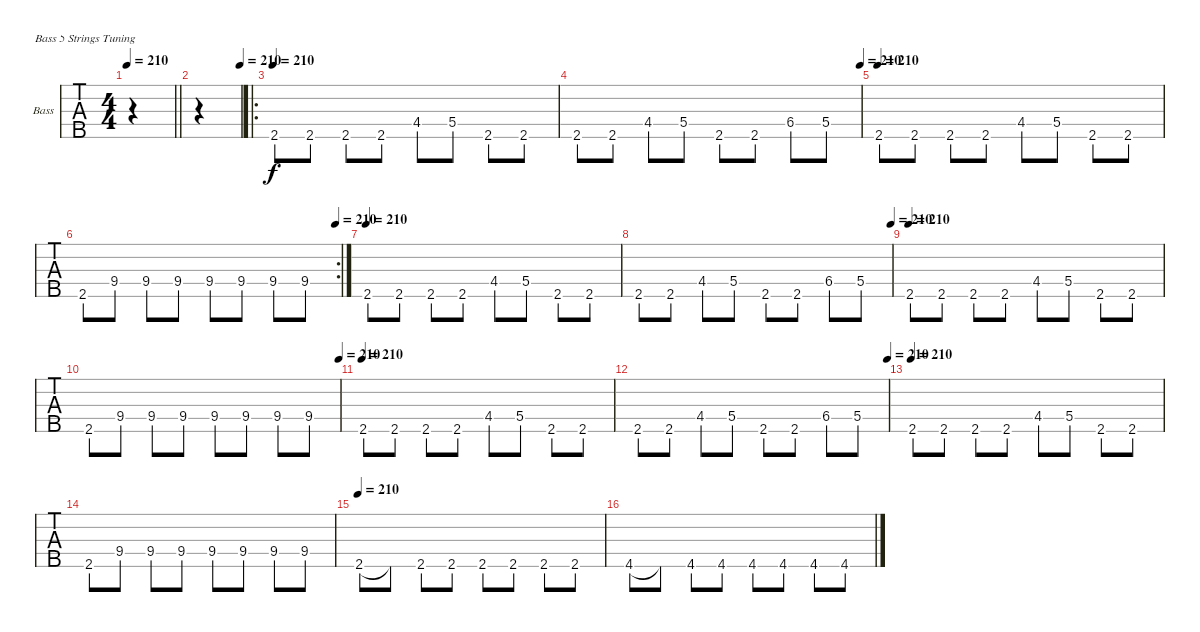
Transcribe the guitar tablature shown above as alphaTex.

\bracketExtendMode groupsimilarinstruments
\firstSystemTrackNameOrientation horizontal
\otherSystemsTrackNameOrientation horizontal
\track ("Boni" "Bass") {instrument electricbassfinger}
\staff {tabs}
\tuning (G2 D2 A1 E1 B0)
\ts (4 4)
\tempo 210
\clef f4
\barLineRight lightlight
\ks c
|
\tempo (210 1)
|
\ro
\tempo 210
2.5{acc #}.8 2.5{acc #}.8 2.5{acc #}.8 2.5{acc #}.8 4.4{acc #}.8 5.4.8 2.5{acc #}.8 2.5{acc #}.8 |
\tempo (210 1)
2.5{acc #}.8 2.5{acc #}.8 4.4{acc #}.8 5.4.8 2.5{acc #}.8 2.5{acc #}.8 6.4{acc #}.8 5.4.8 |
\tempo 210
2.5{acc #}.8 2.5{acc #}.8 2.5{acc #}.8 2.5{acc #}.8 4.4{acc #}.8 5.4.8 2.5{acc #}.8 2.5{acc #}.8 |
\rc 2
\tempo (210 1)
2.5{acc #}.8 9.4{acc #}.8 9.4{acc #}.8 9.4{acc #}.8 9.4{acc #}.8 9.4{acc #}.8 9.4{acc #}.8 9.4{acc #}.8 |
\tempo 210
2.5{acc #}.8 2.5{acc #}.8 2.5{acc #}.8 2.5{acc #}.8 4.4{acc #}.8 5.4.8 2.5{acc #}.8 2.5{acc #}.8 |
\tempo (210 1)
2.5{acc #}.8 2.5{acc #}.8 4.4{acc #}.8 5.4.8 2.5{acc #}.8 2.5{acc #}.8 6.4{acc #}.8 5.4.8 |
\tempo 210
2.5{acc #}.8 2.5{acc #}.8 2.5{acc #}.8 2.5{acc #}.8 4.4{acc #}.8 5.4.8 2.5{acc #}.8 2.5{acc #}.8 |
\tempo (210 1)
2.5{acc #}.8 9.4{acc #}.8 9.4{acc #}.8 9.4{acc #}.8 9.4{acc #}.8 9.4{acc #}.8 9.4{acc #}.8 9.4{acc #}.8 |
\tempo 210
2.5{acc #}.8 2.5{acc #}.8 2.5{acc #}.8 2.5{acc #}.8 4.4{acc #}.8 5.4.8 2.5{acc #}.8 2.5{acc #}.8 |
\tempo (210 1)
2.5{acc #}.8 2.5{acc #}.8 4.4{acc #}.8 5.4.8 2.5{acc #}.8 2.5{acc #}.8 6.4{acc #}.8 5.4.8 |
\tempo 210
2.5{acc #}.8 2.5{acc #}.8 2.5{acc #}.8 2.5{acc #}.8 4.4{acc #}.8 5.4.8 2.5{acc #}.8 2.5{acc #}.8 |
2.5{acc #}.8 9.4{acc #}.8 9.4{acc #}.8 9.4{acc #}.8 9.4{acc #}.8 9.4{acc #}.8 9.4{acc #}.8 9.4{acc #}.8 |
\tempo 210
2.5{acc #}.8 2.5{t acc #}.8 2.5{acc #}.8 2.5{acc #}.8 2.5{acc #}.8 2.5{acc #}.8 2.5{acc #}.8 2.5{acc #}.8 |
4.5{acc #}.8 4.5{t acc #}.8 4.5{acc #}.8 4.5{acc #}.8 4.5{acc #}.8 4.5{acc #}.8 4.5{acc #}.8 4.5{acc #}.8
